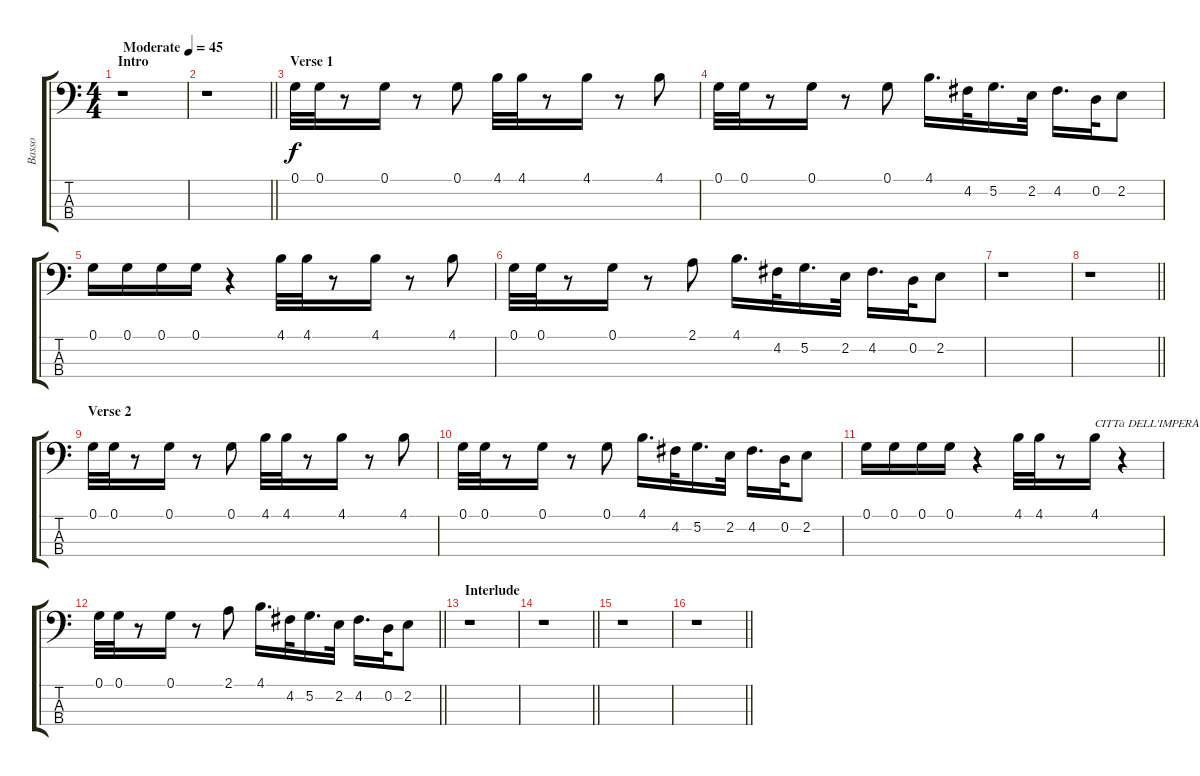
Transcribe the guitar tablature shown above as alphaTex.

\track ("Basso" "Basso") {instrument electricbassfinger}
\staff {score tabs}
\tuning (G2 D2 A1 E1) {hide}
\ts (4 4)
\section ("" "Intro")
\tempo (45 "Moderate")
\clef f4
\ks c
r.1{dy f instrument electricbassfinger} |
\barLineRight lightlight
r.1 |
\section ("" "Verse 1")
0.1.32{volume 11} 0.1.32 r.8 0.1.16 r.8 0.1.8 4.1.32 4.1.32 r.8 4.1.16 r.8 4.1.8 |
0.1.32 0.1.32 r.8 0.1.16 r.8 0.1.8 4.1.16{d} 4.2.32 5.2.16{d} 2.2.32 4.2.16{d} 0.2.32 2.2.8 |
0.1.16 0.1.16 0.1.16 0.1.16 r.4 4.1.32 4.1.32 r.8 4.1.16 r.8 4.1.8 |
0.1.32 0.1.32 r.8 0.1.16 r.8 2.1.8 4.1.16{d} 4.2.32 5.2.16{d} 2.2.32 4.2.16{d} 0.2.32 2.2.8 |
r.1 |
\barLineRight lightlight
r.1 |
\section ("" "Verse 2")
0.1.32{volume 11} 0.1.32 r.8 0.1.16 r.8 0.1.8 4.1.32 4.1.32 r.8 4.1.16 r.8 4.1.8 |
0.1.32 0.1.32 r.8 0.1.16 r.8 0.1.8 4.1.16{d} 4.2.32 5.2.16{d} 2.2.32 4.2.16{d} 0.2.32 2.2.8 |
0.1.16 0.1.16 0.1.16 0.1.16 r.4 4.1.32 4.1.32 r.8 4.1.16{txt "CITTà DELL'IMPERATORE"} r.4 |
\barLineRight lightlight
0.1.32 0.1.32 r.8 0.1.16 r.8 2.1.8 4.1.16{d} 4.2.32 5.2.16{d} 2.2.32 4.2.16{d} 0.2.32 2.2.8 |
\section ("" "Interlude")
r.1 |
\barLineRight lightlight
r.1 |
r.1 |
\barLineRight lightlight
r.1
